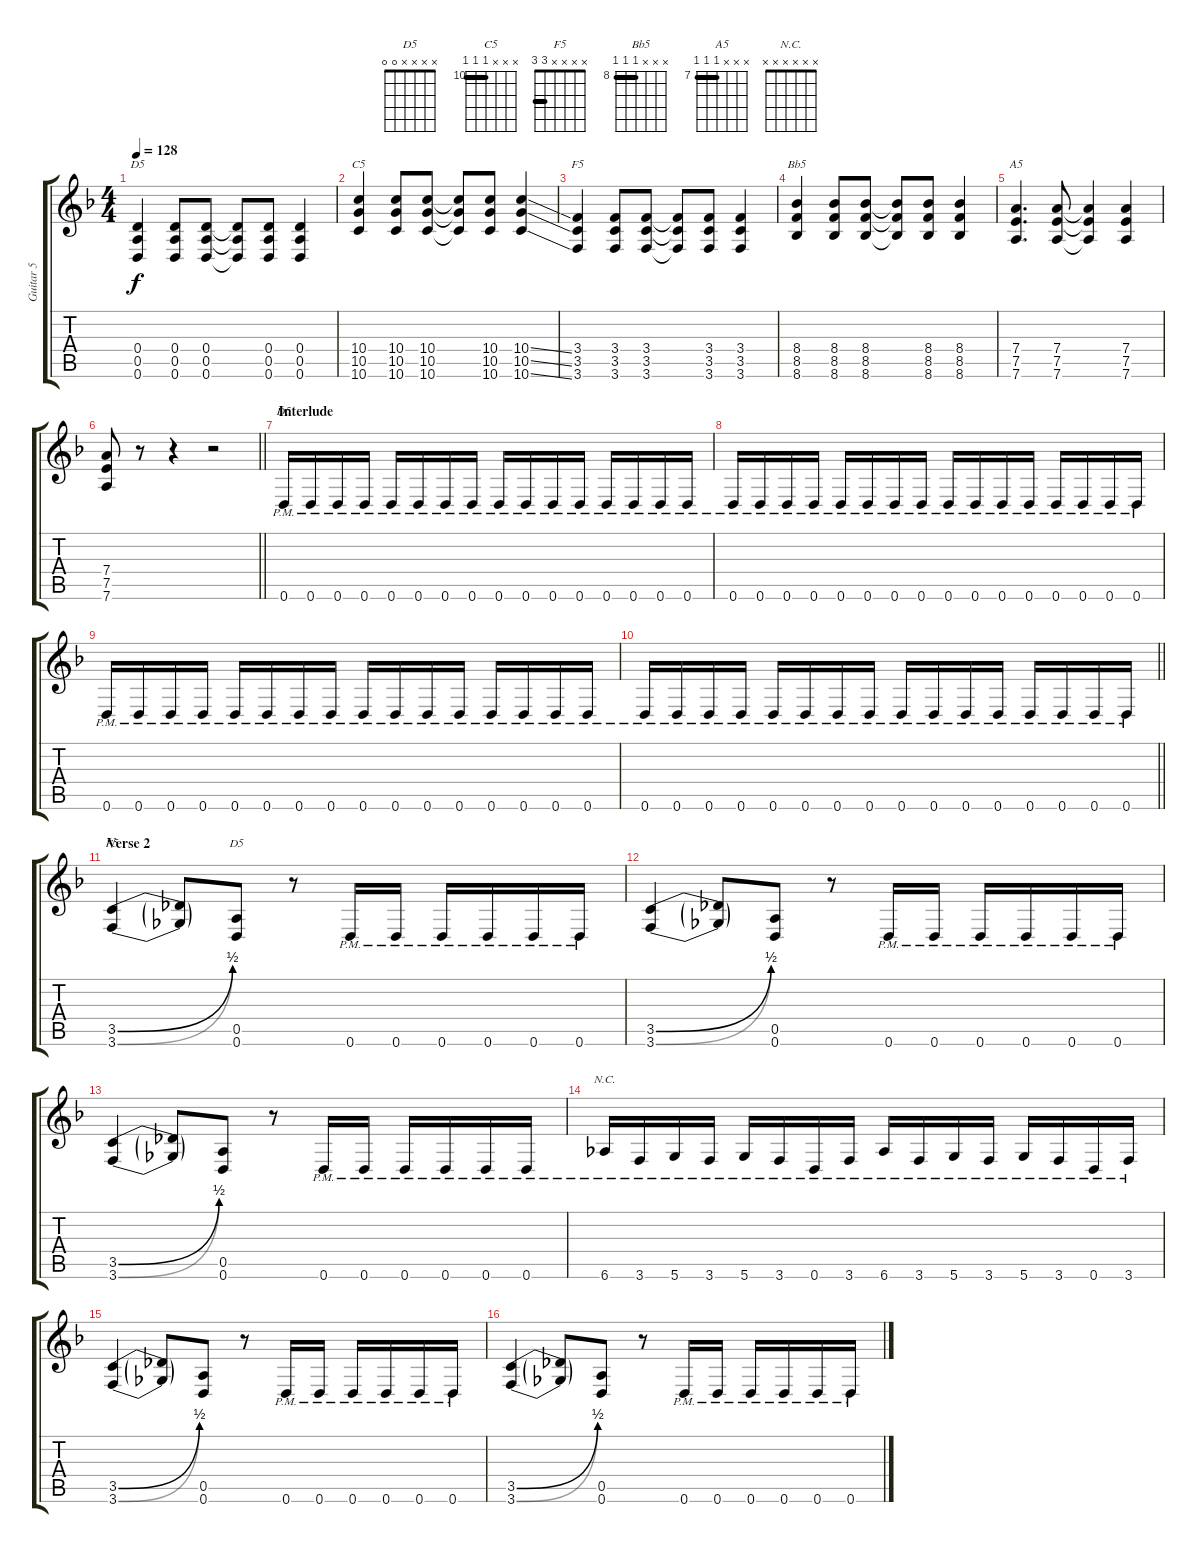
\track ("Guitar 5" "Guitar 5") {instrument distortionguitar}
\staff {score tabs}
\tuning (E4 B3 G3 D3 A2 D2) {hide}
\chord ("D5" x x x 0 0 0)
\chord ("C5" x x x 10 10 10) {firstfret 10 barre 10}
\chord ("F5" x x x 3 3 3) {barre 3}
\chord ("Bb5" x x x 8 8 8) {firstfret 8 barre 8}
\chord ("A5" x x x 7 7 7) {firstfret 7 barre 7}
\chord ("D5" x x x x x x)
\chord ("F5" x x x x 3 3) {barre 3}
\chord ("D5" x x x x 0 0)
\chord ("N.C." x x x x x x)
\ts (4 4)
\tempo 128
\clef g2
\ks dminor
(0.4 0.5 0.6).4{ch "D5" dy f} (0.4 0.5 0.6).8 (0.4 0.5 0.6).8 (0.4{t} 0.5{t} 0.6{t}).8 (0.4 0.5 0.6).8 (0.4 0.5 0.6).4 |
(10.4 10.5 10.6).4{ch "C5"} (10.4 10.5 10.6).8 (10.4 10.5 10.6).8 (10.4{t} 10.5{t} 10.6{t}).8 (10.4 10.5 10.6).8 (10.4{ss} 10.5{ss} 10.6{ss}).4 |
(3.4 3.5 3.6).4{ch "F5"} (3.4 3.5 3.6).8 (3.4 3.5 3.6).8 (3.4{t} 3.5{t} 3.6{t}).8 (3.4 3.5 3.6).8 (3.4 3.5 3.6).4 |
(8.4 8.5 8.6).4{ch "Bb5"} (8.4 8.5 8.6).8 (8.4 8.5 8.6).8 (8.4{t} 8.5{t} 8.6{t}).8 (8.4 8.5 8.6).8 (8.4 8.5 8.6).4 |
(7.4 7.5 7.6).4{d ch "A5"} (7.4 7.5 7.6).8 (7.4{t} 7.5{t} 7.6{t}).4 (7.4 7.5 7.6).4 |
\barLineRight lightlight
(7.4 7.5 7.6).8 r.8 r.4 r.2 |
\section ("" "Interlude")
0.6{pm}.16{ch "D5"} 0.6{pm}.16 0.6{pm}.16 0.6{pm}.16 0.6{pm}.16 0.6{pm}.16 0.6{pm}.16 0.6{pm}.16 0.6{pm}.16 0.6{pm}.16 0.6{pm}.16 0.6{pm}.16 0.6{pm}.16 0.6{pm}.16 0.6{pm}.16 0.6{pm}.16 |
0.6{pm}.16 0.6{pm}.16 0.6{pm}.16 0.6{pm}.16 0.6{pm}.16 0.6{pm}.16 0.6{pm}.16 0.6{pm}.16 0.6{pm}.16 0.6{pm}.16 0.6{pm}.16 0.6{pm}.16 0.6{pm}.16 0.6{pm}.16 0.6{pm}.16 0.6{pm}.16 |
0.6{pm}.16 0.6{pm}.16 0.6{pm}.16 0.6{pm}.16 0.6{pm}.16 0.6{pm}.16 0.6{pm}.16 0.6{pm}.16 0.6{pm}.16 0.6{pm}.16 0.6{pm}.16 0.6{pm}.16 0.6{pm}.16 0.6{pm}.16 0.6{pm}.16 0.6{pm}.16 |
\barLineRight lightlight
0.6{pm}.16 0.6{pm}.16 0.6{pm}.16 0.6{pm}.16 0.6{pm}.16 0.6{pm}.16 0.6{pm}.16 0.6{pm}.16 0.6{pm}.16 0.6{pm}.16 0.6{pm}.16 0.6{pm}.16 0.6{pm}.16 0.6{pm}.16 0.6{pm}.16 0.6{pm}.16 |
\section ("" "Verse 2")
(3.5{be (bend 0 0 60 2)} 3.6{be (bend 0 0 60 2)}).4{ch "F5"} (3.5{t} 3.6{t}).8 (0.5 0.6).8{ch "D5"} r.8 0.6{pm}.16 0.6{pm}.16 0.6{pm}.16 0.6{pm}.16 0.6{pm}.16 0.6{pm}.16 |
(3.5{be (bend 0 0 60 2)} 3.6{be (bend 0 0 60 2)}).4 (3.5{t} 3.6{t}).8 (0.5 0.6).8 r.8 0.6{pm}.16 0.6{pm}.16 0.6{pm}.16 0.6{pm}.16 0.6{pm}.16 0.6{pm}.16 |
(3.5{be (bend 0 0 60 2)} 3.6{be (bend 0 0 60 2)}).4 (3.5{t} 3.6{t}).8 (0.5 0.6).8 r.8 0.6{pm}.16 0.6{pm}.16 0.6{pm}.16 0.6{pm}.16 0.6{pm}.16 0.6{pm}.16 |
6.6{pm}.16{ch "N.C."} 3.6{pm}.16 5.6{pm}.16 3.6{pm}.16 5.6{pm}.16 3.6{pm}.16 0.6{pm}.16 3.6{pm}.16 6.6{pm}.16 3.6{pm}.16 5.6{pm}.16 3.6{pm}.16 5.6{pm}.16 3.6{pm}.16 0.6{pm}.16 3.6{pm}.16 |
(3.5{be (bend 0 0 60 2)} 3.6{be (bend 0 0 60 2)}).4 (3.5{t} 3.6{t}).8 (0.5 0.6).8 r.8 0.6{pm}.16 0.6{pm}.16 0.6{pm}.16 0.6{pm}.16 0.6{pm}.16 0.6{pm}.16 |
(3.5{be (bend 0 0 60 2)} 3.6{be (bend 0 0 60 2)}).4 (3.5{t} 3.6{t}).8 (0.5 0.6).8 r.8 0.6{pm}.16 0.6{pm}.16 0.6{pm}.16 0.6{pm}.16 0.6{pm}.16 0.6{pm}.16
